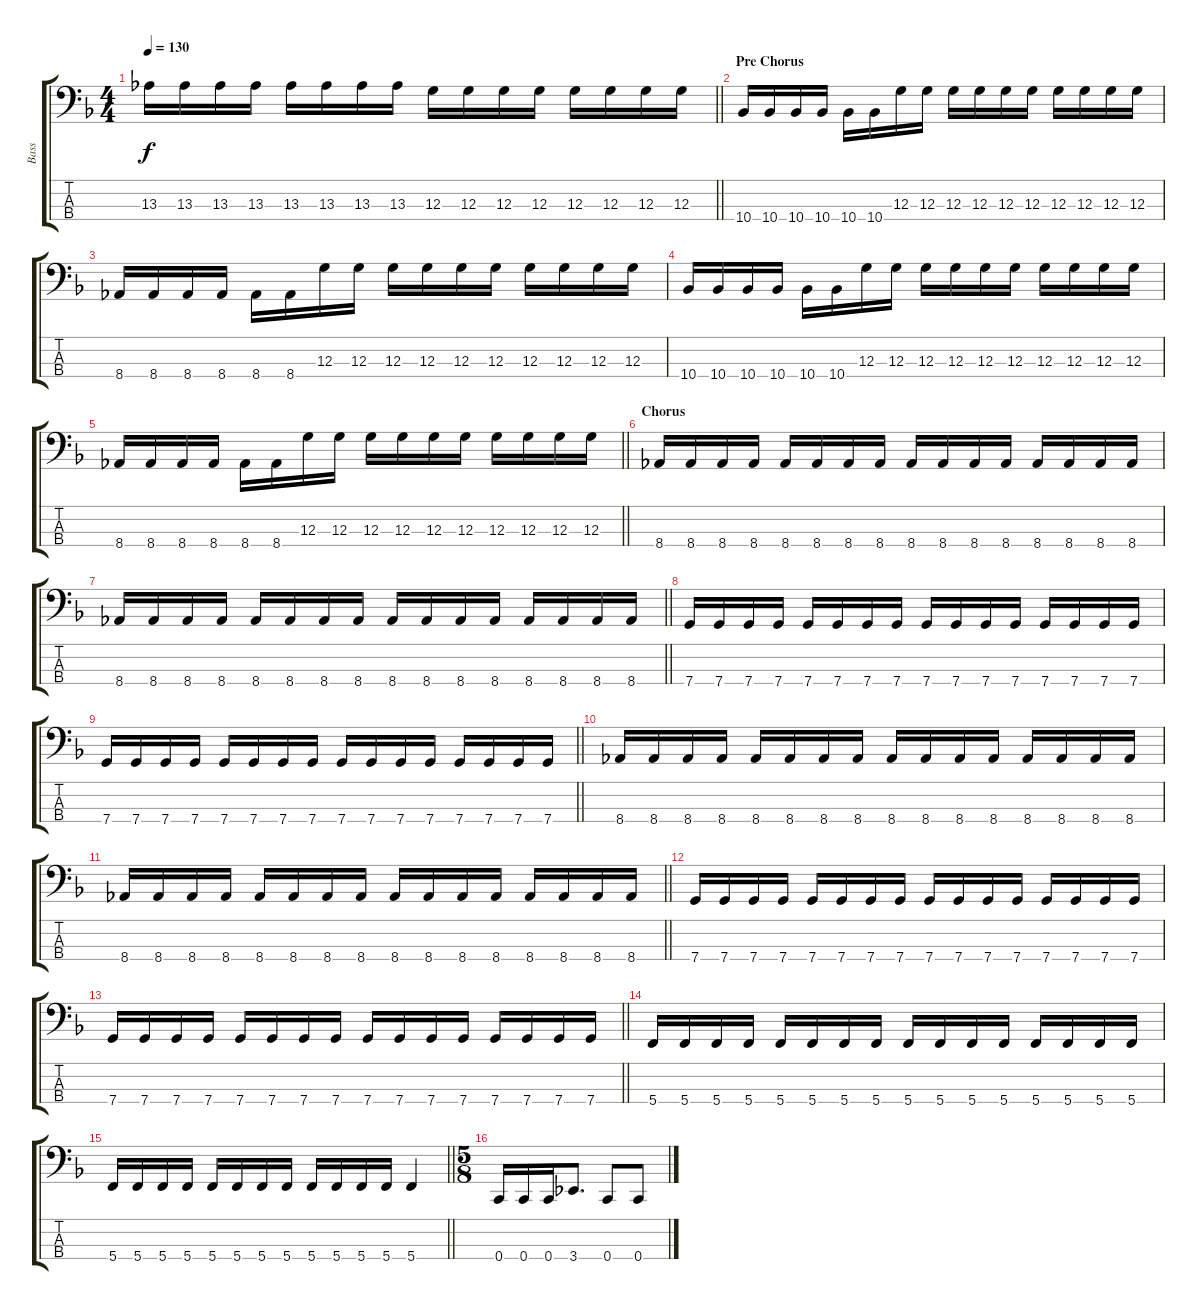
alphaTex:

\track ("Bass" "Bass") {instrument electricbasspick}
\staff {score tabs}
\tuning (F2 C2 G1 C1) {hide}
\ts (4 4)
\tempo 130
\clef f4
\barLineRight lightlight
\ks f
13.3.16{dy f} 13.3.16 13.3.16 13.3.16 13.3.16 13.3.16 13.3.16 13.3.16 12.3.16 12.3.16 12.3.16 12.3.16 12.3.16 12.3.16 12.3.16 12.3.16 |
\section ("" "Pre Chorus")
10.4.16 10.4.16 10.4.16 10.4.16 10.4.16 10.4.16 12.3.16 12.3.16 12.3.16 12.3.16 12.3.16 12.3.16 12.3.16 12.3.16 12.3.16 12.3.16 |
8.4.16 8.4.16 8.4.16 8.4.16 8.4.16 8.4.16 12.3.16 12.3.16 12.3.16 12.3.16 12.3.16 12.3.16 12.3.16 12.3.16 12.3.16 12.3.16 |
10.4.16 10.4.16 10.4.16 10.4.16 10.4.16 10.4.16 12.3.16 12.3.16 12.3.16 12.3.16 12.3.16 12.3.16 12.3.16 12.3.16 12.3.16 12.3.16 |
\barLineRight lightlight
8.4.16 8.4.16 8.4.16 8.4.16 8.4.16 8.4.16 12.3.16 12.3.16 12.3.16 12.3.16 12.3.16 12.3.16 12.3.16 12.3.16 12.3.16 12.3.16 |
\section ("" "Chorus")
8.4.16 8.4.16 8.4.16 8.4.16 8.4.16 8.4.16 8.4.16 8.4.16 8.4.16 8.4.16 8.4.16 8.4.16 8.4.16 8.4.16 8.4.16 8.4.16 |
\barLineRight lightlight
8.4.16 8.4.16 8.4.16 8.4.16 8.4.16 8.4.16 8.4.16 8.4.16 8.4.16 8.4.16 8.4.16 8.4.16 8.4.16 8.4.16 8.4.16 8.4.16 |
7.4.16 7.4.16 7.4.16 7.4.16 7.4.16 7.4.16 7.4.16 7.4.16 7.4.16 7.4.16 7.4.16 7.4.16 7.4.16 7.4.16 7.4.16 7.4.16 |
\barLineRight lightlight
7.4.16 7.4.16 7.4.16 7.4.16 7.4.16 7.4.16 7.4.16 7.4.16 7.4.16 7.4.16 7.4.16 7.4.16 7.4.16 7.4.16 7.4.16 7.4.16 |
8.4.16 8.4.16 8.4.16 8.4.16 8.4.16 8.4.16 8.4.16 8.4.16 8.4.16 8.4.16 8.4.16 8.4.16 8.4.16 8.4.16 8.4.16 8.4.16 |
\barLineRight lightlight
8.4.16 8.4.16 8.4.16 8.4.16 8.4.16 8.4.16 8.4.16 8.4.16 8.4.16 8.4.16 8.4.16 8.4.16 8.4.16 8.4.16 8.4.16 8.4.16 |
7.4.16 7.4.16 7.4.16 7.4.16 7.4.16 7.4.16 7.4.16 7.4.16 7.4.16 7.4.16 7.4.16 7.4.16 7.4.16 7.4.16 7.4.16 7.4.16 |
\barLineRight lightlight
7.4.16 7.4.16 7.4.16 7.4.16 7.4.16 7.4.16 7.4.16 7.4.16 7.4.16 7.4.16 7.4.16 7.4.16 7.4.16 7.4.16 7.4.16 7.4.16 |
5.4.16 5.4.16 5.4.16 5.4.16 5.4.16 5.4.16 5.4.16 5.4.16 5.4.16 5.4.16 5.4.16 5.4.16 5.4.16 5.4.16 5.4.16 5.4.16 |
\barLineRight lightlight
5.4.16 5.4.16 5.4.16 5.4.16 5.4.16 5.4.16 5.4.16 5.4.16 5.4.16 5.4.16 5.4.16 5.4.16 5.4.4 |
\ts (5 8)
0.4.16 0.4.16 0.4.16 3.4.8{d} 0.4.8 0.4.8
